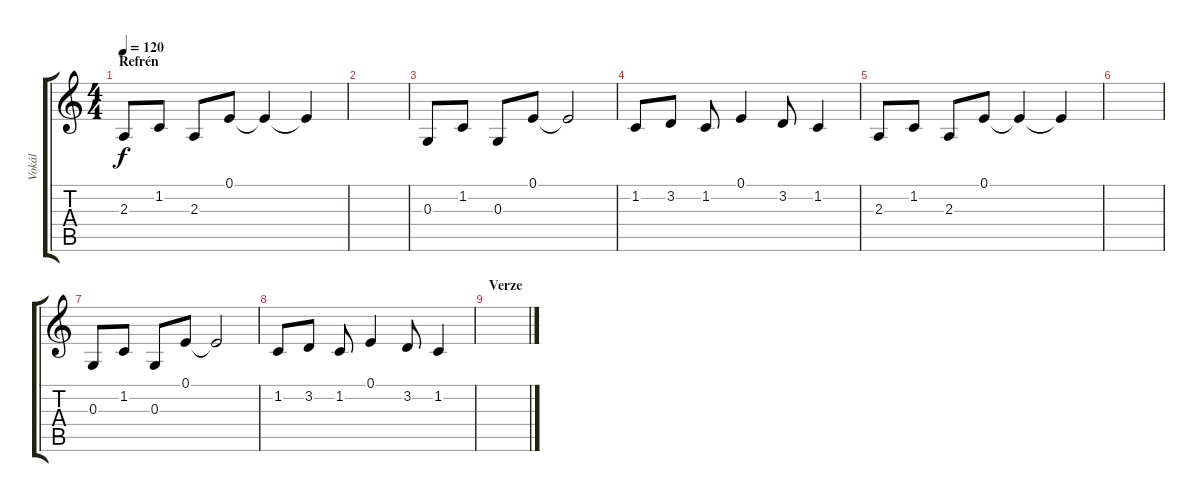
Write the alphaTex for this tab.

\track ("Vokál" "Vokál") {instrument choiraahs}
\staff {score tabs}
\tuning (E4 B3 G3 D3 A2 E2) {hide}
\ts (4 4)
\section ("" "Refrén")
\tempo 120
\clef g2
\ks c
2.3.8{dy f} 1.2.8 2.3.8 0.1.8 0.1{t}.4 0.1{t}.4 |
|
0.3.8 1.2.8 0.3.8 0.1.8 0.1{t}.2 |
1.2.8 3.2.8 1.2.8 0.1.4 3.2.8 1.2.4 |
2.3.8 1.2.8 2.3.8 0.1.8 0.1{t}.4 0.1{t}.4 |
|
0.3.8 1.2.8 0.3.8 0.1.8 0.1{t}.2 |
1.2.8 3.2.8 1.2.8 0.1.4 3.2.8 1.2.4 |
\section ("" "Verze")
